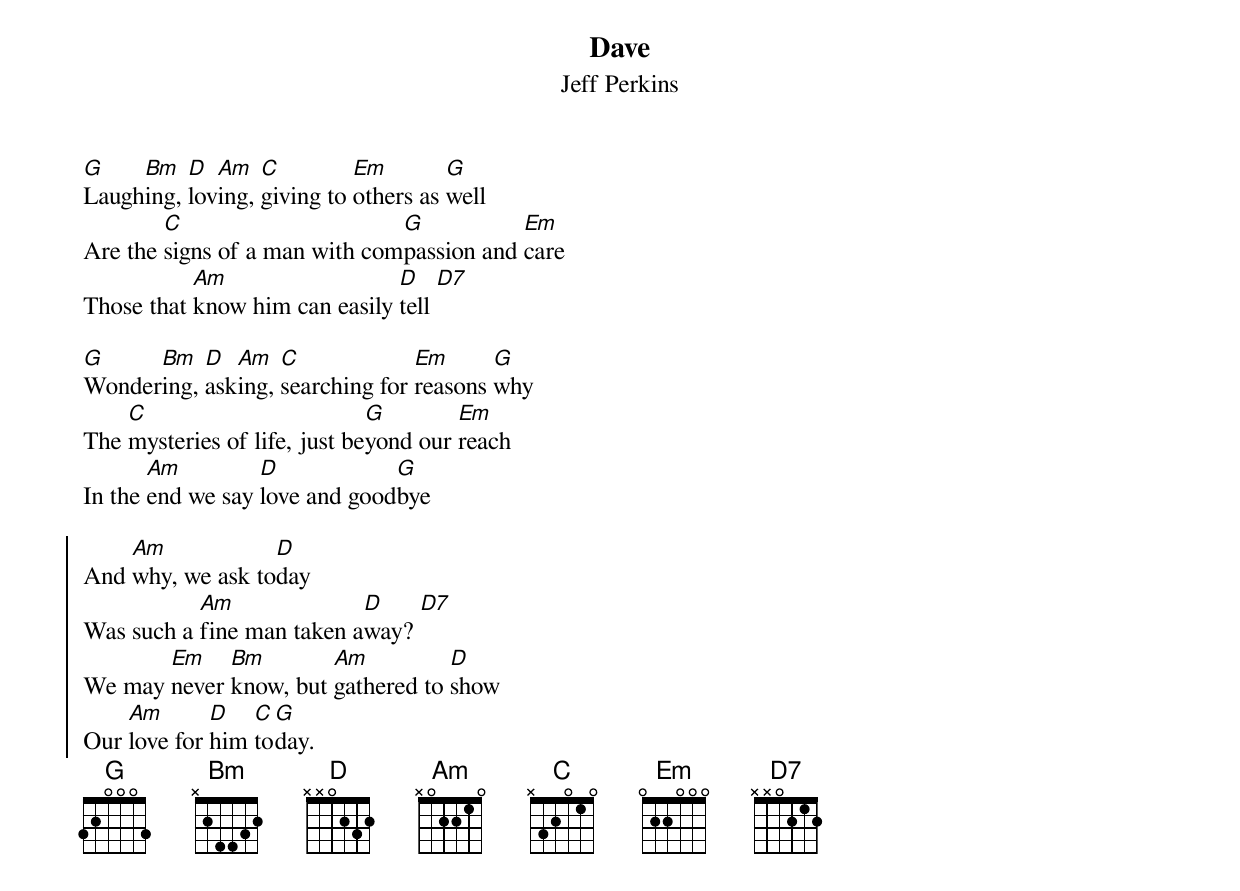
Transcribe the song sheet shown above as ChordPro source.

{t:Dave}
{st:Jeff Perkins}

[G]Laugh[Bm]ing, [D]lov[Am]ing, [C]giving to [Em]others as [G]well
Are the [C]signs of a man with com[G]passion and [Em]care
Those that [Am]know him can easily [D]tell [D7]

[G]Wonder[Bm]ing, [D]ask[Am]ing, [C]searching for [Em]reasons [G]why
The [C]mysteries of life, just be[G]yond our [Em]reach
In the [Am]end we say [D]love and good[G]bye

{soc}
And [Am]why, we ask to[D]day
Was such a [Am]fine man taken a[D]way? [D7]
We may [Em]never [Bm]know, but [Am]gathered to [D]show
Our [Am]love for [D]him [C]to[G]day.
{eoc}
